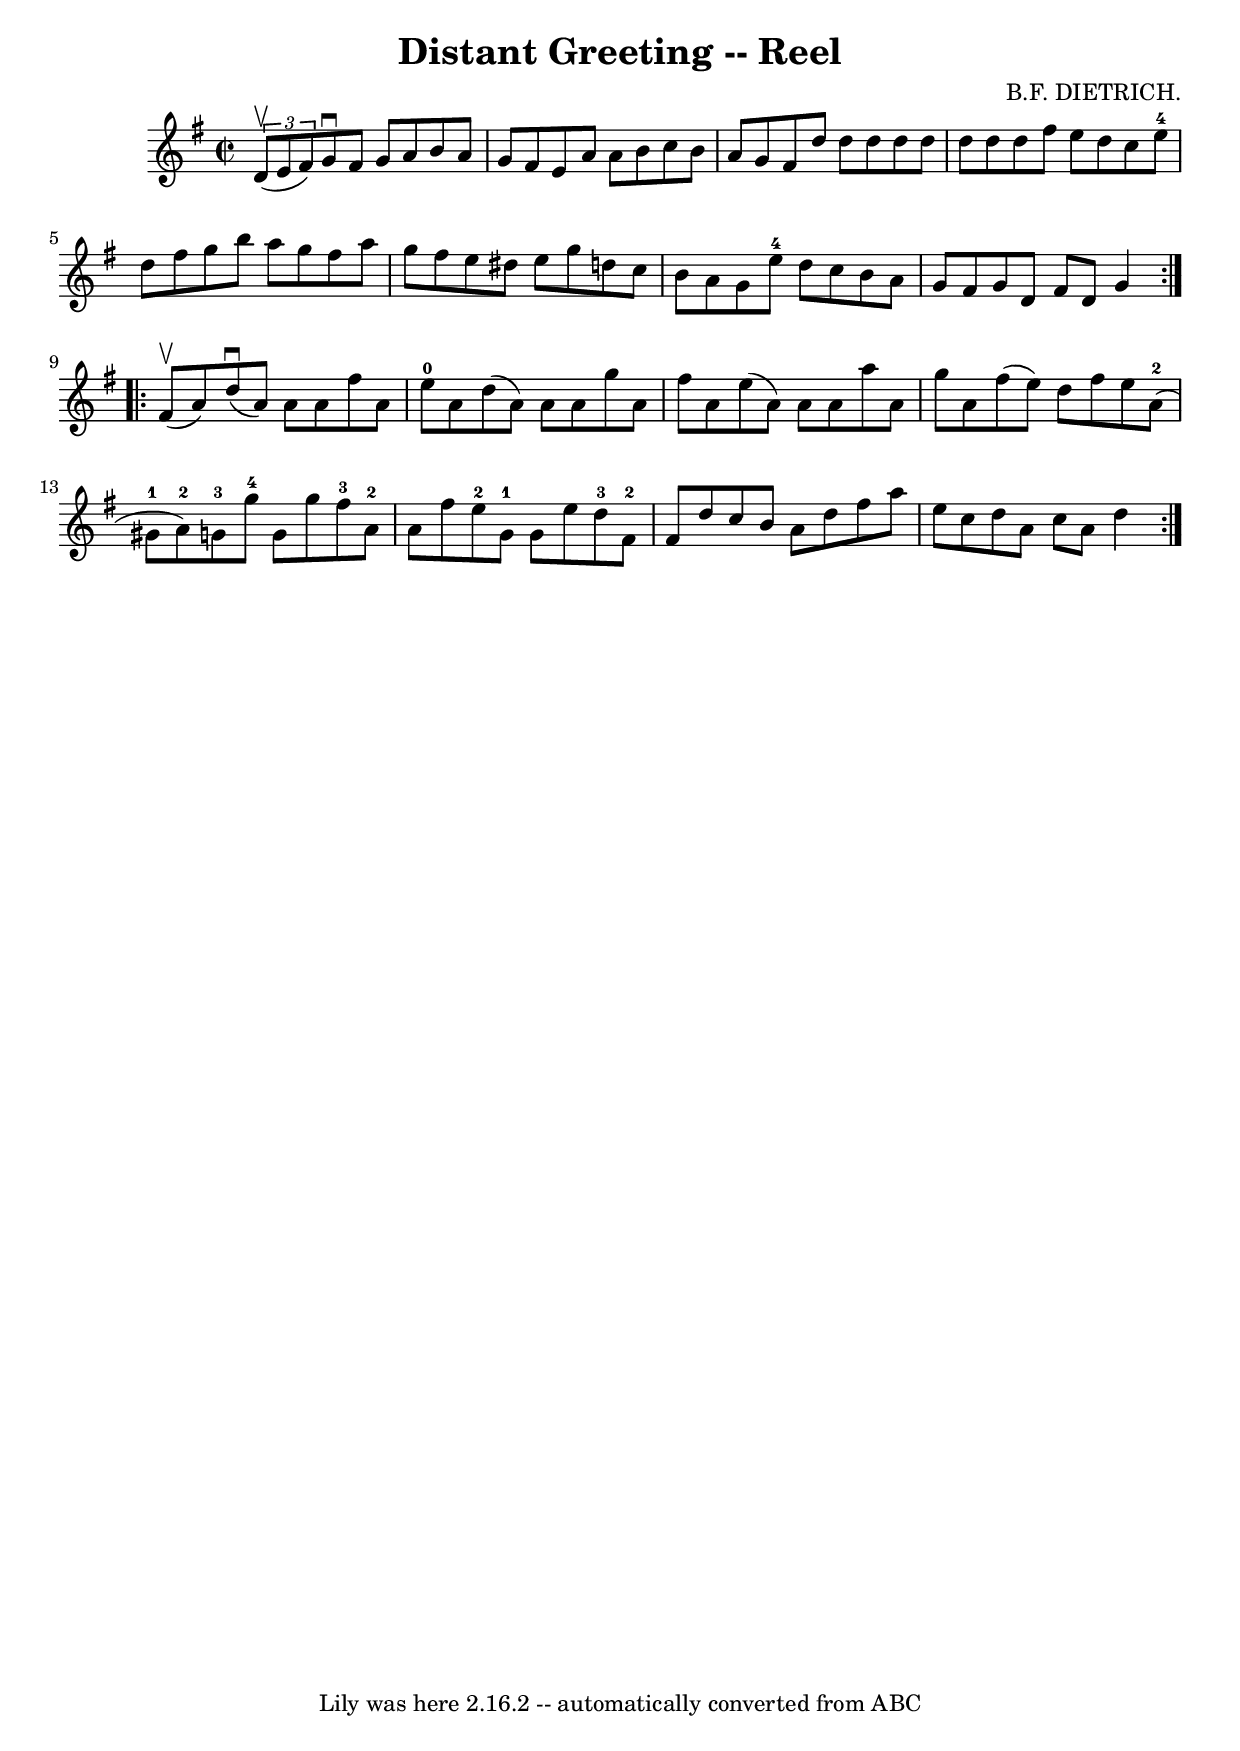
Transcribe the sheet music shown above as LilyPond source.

\version "2.16.2"
\include "Mammoth.ily"
\header {
  %% book = "Ryan's Mammoth Collection"
  composer = "B.F. DIETRICH."
  crossRefNumber = "1"
  footnotes = "\\\\368"
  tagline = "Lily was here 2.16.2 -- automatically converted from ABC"
  title = "Distant Greeting -- Reel"

}
voicedefault =  {



  \repeat volta 2 {

    \override Staff.TimeSignature #'style = #'C
    \time 2/2 
    \key g \major   \times 2/3 { d'8^\upbow(e'8 fis'8) 
			       } 
    |
    g'8^\downbow fis'8 g'8 a'8 b'8 a'8 g'8 fis'8  
    |
    e'8 a'8 a'8 b'8 c''8 b'8 a'8 g'8    |
    
    fis'8 d''8 d''8 d''8 d''8 d''8 d''8 d''8    |
    
    d''8 fis''8 e''8 d''8 c''8 e''8-4 d''8 fis''8    
    |
    g''8 b''8 a''8 g''8 fis''8 a''8 g''8 fis''8   
    |
    e''8 dis''8 e''8 g''8 d''!8 c''8 b'8 a'8    
    |
    g'8 e''8-4 d''8 c''8 b'8 a'8 g'8 fis'8    
    |
    g'8 d'8 fis'8 d'8 g'4    
  }     
  \repeat volta 2 {
    fis'8 
    ^\upbow(a'8) |
    d''8^\downbow(a'8) a'8 a'8    
    fis''8 a'8 e''8-0 a'8    |
    d''8 (a'8) a'8 a'8    
    g''8 a'8 fis''8 a'8    |
    e''8 (a'8) a'8 a'8    
    a''8 a'8 g''8 a'8    |
    fis''8 (e''8) d''8 fis''8 
    e''8 a'8-2(gis'8-1 a'8-2)   |
    g'8-3   
    g''8-4 g'8 g''8 fis''8-3 a'8-2 a'8 fis''8    |
    
    e''8-2 g'8-1 g'8 e''8 d''8-3 fis'8-2 fis'8    
    d''8    |
    c''8 b'8 a'8 d''8 fis''8 a''8 e''8 c''8 
    |
    d''8 a'8 c''8 a'8 d''4    
  }   

}

\score{
  <<

    \context Staff="default"
    {
      \voicedefault 
      
    }

  >>
  \layout {
    
  }
  \midi {
  }

}
